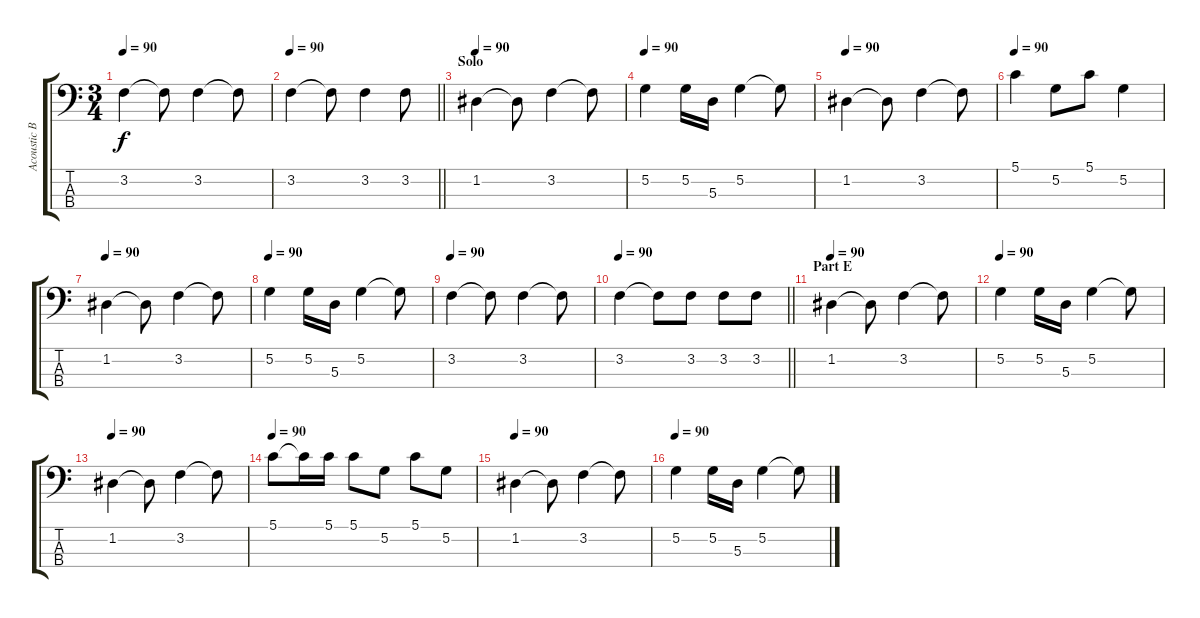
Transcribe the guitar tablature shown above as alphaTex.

\track ("Acoustic Bass -  Ken Wild" "Acoustic B") {instrument acousticbass}
\staff {score tabs}
\tuning (G2 D2 A1 E1) {hide}
\ts (3 4)
\tempo 90
\clef f4
\ks c
3.2.4{dy f} 3.2{t}.8 3.2.4 3.2{t}.8 |
\tempo 90
\barLineRight lightlight
3.2.4 3.2{t}.8 3.2.4 3.2.8 |
\section ("" "Solo")
\tempo 90
1.2.4 1.2{t}.8 3.2.4 3.2{t}.8 |
\tempo 90
5.2.4 5.2.16 5.3.16 5.2.4 5.2{t}.8 |
\tempo 90
1.2.4 1.2{t}.8 3.2.4 3.2{t}.8 |
\tempo 90
5.1.4 5.2.8 5.1.8 5.2.4 |
\tempo 90
1.2.4 1.2{t}.8 3.2.4 3.2{t}.8 |
\tempo 90
5.2.4 5.2.16 5.3.16 5.2.4 5.2{t}.8 |
\tempo 90
3.2.4 3.2{t}.8 3.2.4 3.2{t}.8 |
\tempo 90
\barLineRight lightlight
3.2.4 3.2{t}.8 3.2.8 3.2.8 3.2.8 |
\section ("" "Part E")
\tempo 90
1.2.4 1.2{t}.8 3.2.4 3.2{t}.8 |
\tempo 90
5.2.4 5.2.16 5.3.16 5.2.4 5.2{t}.8 |
\tempo 90
1.2.4 1.2{t}.8 3.2.4 3.2{t}.8 |
\tempo 90
5.1.8 5.1{t}.16 5.1.16 5.1.8 5.2.8 5.1.8 5.2.8 |
\tempo 90
1.2.4 1.2{t}.8 3.2.4 3.2{t}.8 |
\tempo 90
5.2.4 5.2.16 5.3.16 5.2.4 5.2{t}.8
